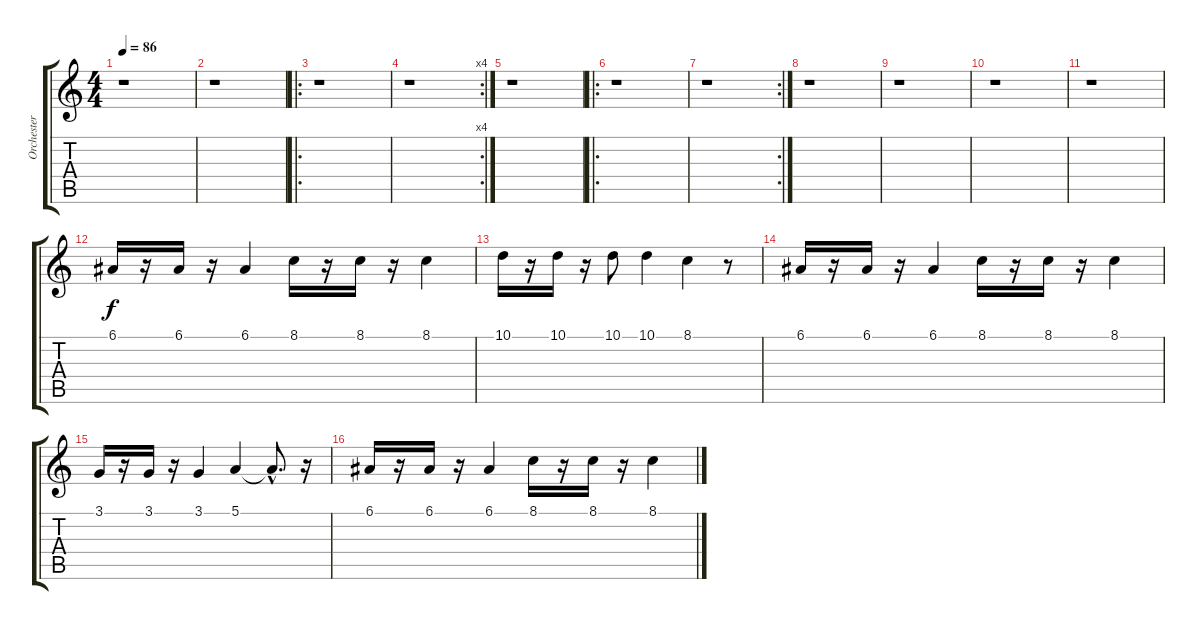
\track ("Orchester" "Orchester") {instrument stringensemble1}
\staff {score tabs}
\tuning (E4 B3 G3 D3 A2 E2) {hide}
\ts (4 4)
\tempo 86
\clef g2
\ks c
r.1{dy f instrument stringensemble1} |
r.1 |
\ro
r.1 |
\rc 4
r.1 |
r.1 |
\ro
r.1 |
\rc 2
r.1 |
r.1 |
r.1 |
r.1 |
r.1 |
6.1.16 r.16 6.1.16 r.16 6.1.4 8.1.16 r.16 8.1.16 r.16 8.1.4 |
10.1.16 r.16 10.1.16 r.16 10.1.8 10.1.4 8.1.4 r.8 |
6.1.16 r.16 6.1.16 r.16 6.1.4 8.1.16 r.16 8.1.16 r.16 8.1.4 |
3.1.16 r.16 3.1.16 r.16 3.1.4 5.1.4 5.1{hac t}.8{d} r.16 |
6.1.16 r.16 6.1.16 r.16 6.1.4 8.1.16 r.16 8.1.16 r.16 8.1.4
